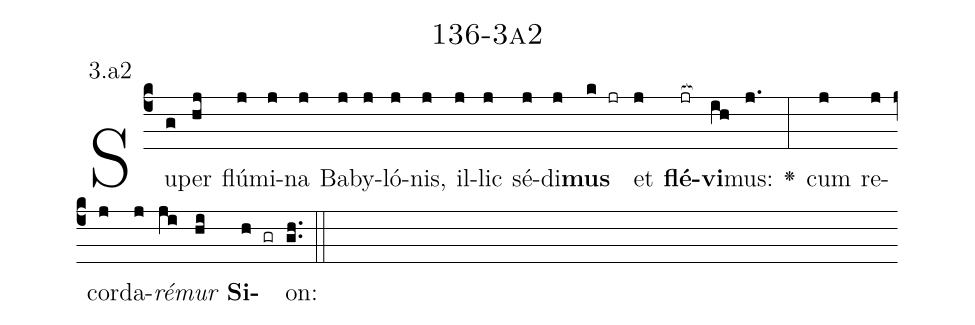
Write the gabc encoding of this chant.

name: 136-3a2;
annotation: 3.a2;
%%
(c4)Su(g)per(hj) flú(j)mi(j)na(j) Ba(j)by(j)ló(j)nis,(j) il(j)lic(j) sé(j)di(j)<b>mus</b>(k jr) et(j) <b>flé</b>(jr[ocb:1{])<b>vi</b>(ih[ocb:0}])mus:(j.) <v>\greheightstar</v>(:) cum(j) re(j)cor(j)da(j)<i>ré</i>(ji)<i>mur</i>(hi) <b>Si</b>(h gr)on:(gh..) (::)


%E(j) u(j) o(ji) u(hi) a(h) e.(gh..) (::)
